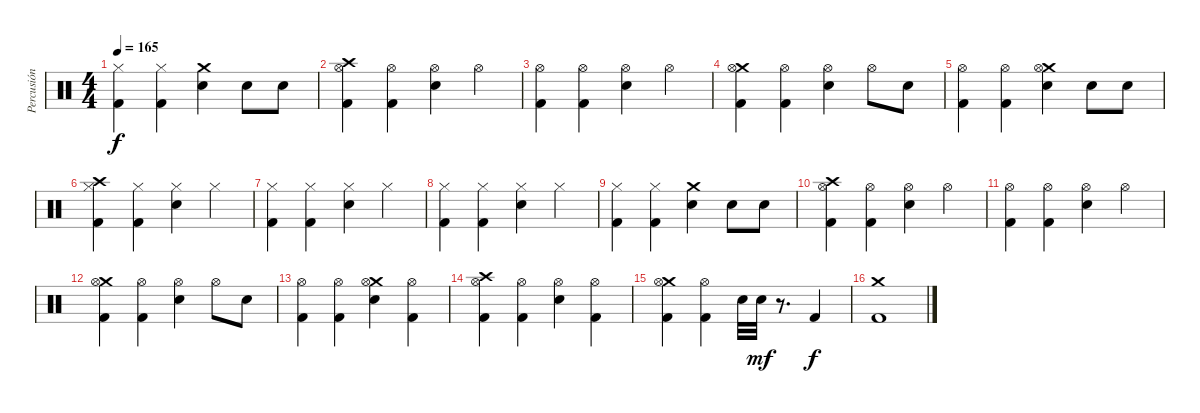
\track ("Percusión" "Percusión") {instrument percussion}
\staff {score}
\articulation defaults
\ts (4 4)
\tempo 165
\clef neutral
\ks c
("Hi-Hat (closed)" "Kick (hit) 2").4{dy f} ("Hi-Hat (closed)" "Kick (hit) 2").4 ("Crash medium (hit)" "Electric Snare (hit)").4 "Electric Snare (hit)".8 "Electric Snare (hit)".8 |
("Crash high (hit)" "Hi-Hat (open)" "Kick (hit) 2").4 ("Hi-Hat (open)" "Kick (hit) 2").4 ("Hi-Hat (open)" "Electric Snare (hit)").4 "Hi-Hat (open)".4 |
("Hi-Hat (open)" "Kick (hit) 2").4 ("Hi-Hat (open)" "Kick (hit) 2").4 ("Hi-Hat (open)" "Electric Snare (hit)").4 "Hi-Hat (open)".4 |
("Crash medium (hit)" "Hi-Hat (open)" "Kick (hit) 2").4 ("Hi-Hat (open)" "Kick (hit) 2").4 ("Hi-Hat (open)" "Electric Snare (hit)").4 "Hi-Hat (open)".8 "Electric Snare (hit)".8 |
("Hi-Hat (open)" "Kick (hit) 2").4 ("Hi-Hat (open)" "Kick (hit) 2").4 ("Crash medium (hit)" "Hi-Hat (open)" "Electric Snare (hit)").4 "Electric Snare (hit)".8 "Electric Snare (hit)".8 |
("Crash high (hit)" "Hi-Hat (closed)" "Kick (hit) 2").4 ("Hi-Hat (closed)" "Kick (hit) 2").4 ("Hi-Hat (closed)" "Electric Snare (hit)").4 "Hi-Hat (closed)".4 |
("Hi-Hat (closed)" "Kick (hit) 2").4 ("Hi-Hat (closed)" "Kick (hit) 2").4 ("Hi-Hat (closed)" "Electric Snare (hit)").4 "Hi-Hat (closed)".4 |
("Hi-Hat (closed)" "Kick (hit) 2").4 ("Hi-Hat (closed)" "Kick (hit) 2").4 ("Hi-Hat (closed)" "Electric Snare (hit)").4 "Hi-Hat (closed)".4 |
("Hi-Hat (closed)" "Kick (hit) 2").4 ("Hi-Hat (closed)" "Kick (hit) 2").4 ("Crash medium (hit)" "Electric Snare (hit)").4 "Electric Snare (hit)".8 "Electric Snare (hit)".8 |
("Crash high (hit)" "Hi-Hat (open)" "Kick (hit) 2").4 ("Hi-Hat (open)" "Kick (hit) 2").4 ("Hi-Hat (open)" "Electric Snare (hit)").4 "Hi-Hat (open)".4 |
("Hi-Hat (open)" "Kick (hit) 2").4 ("Hi-Hat (open)" "Kick (hit) 2").4 ("Hi-Hat (open)" "Electric Snare (hit)").4 "Hi-Hat (open)".4 |
("Crash medium (hit)" "Hi-Hat (open)" "Kick (hit) 2").4 ("Hi-Hat (open)" "Kick (hit) 2").4 ("Hi-Hat (open)" "Electric Snare (hit)").4 "Hi-Hat (open)".8 "Electric Snare (hit)".8 |
("Hi-Hat (open)" "Kick (hit) 2").4 ("Hi-Hat (open)" "Kick (hit) 2").4 ("Crash medium (hit)" "Hi-Hat (open)" "Electric Snare (hit)").4 ("Hi-Hat (open)" "Kick (hit) 2").4 |
("Crash high (hit)" "Hi-Hat (open)" "Kick (hit) 2").4 ("Hi-Hat (open)" "Kick (hit) 2").4 ("Hi-Hat (open)" "Electric Snare (hit)").4 ("Hi-Hat (open)" "Kick (hit) 2").4 |
("Crash medium (hit)" "Hi-Hat (open)" "Kick (hit) 2").4 ("Hi-Hat (open)" "Kick (hit) 2").4 "Electric Snare (hit)".32 "Electric Snare (hit)".32{dy mf} r.8{d} "Kick (hit) 2".4{dy f} |
("Crash medium (hit)" "Kick (hit) 2").1
